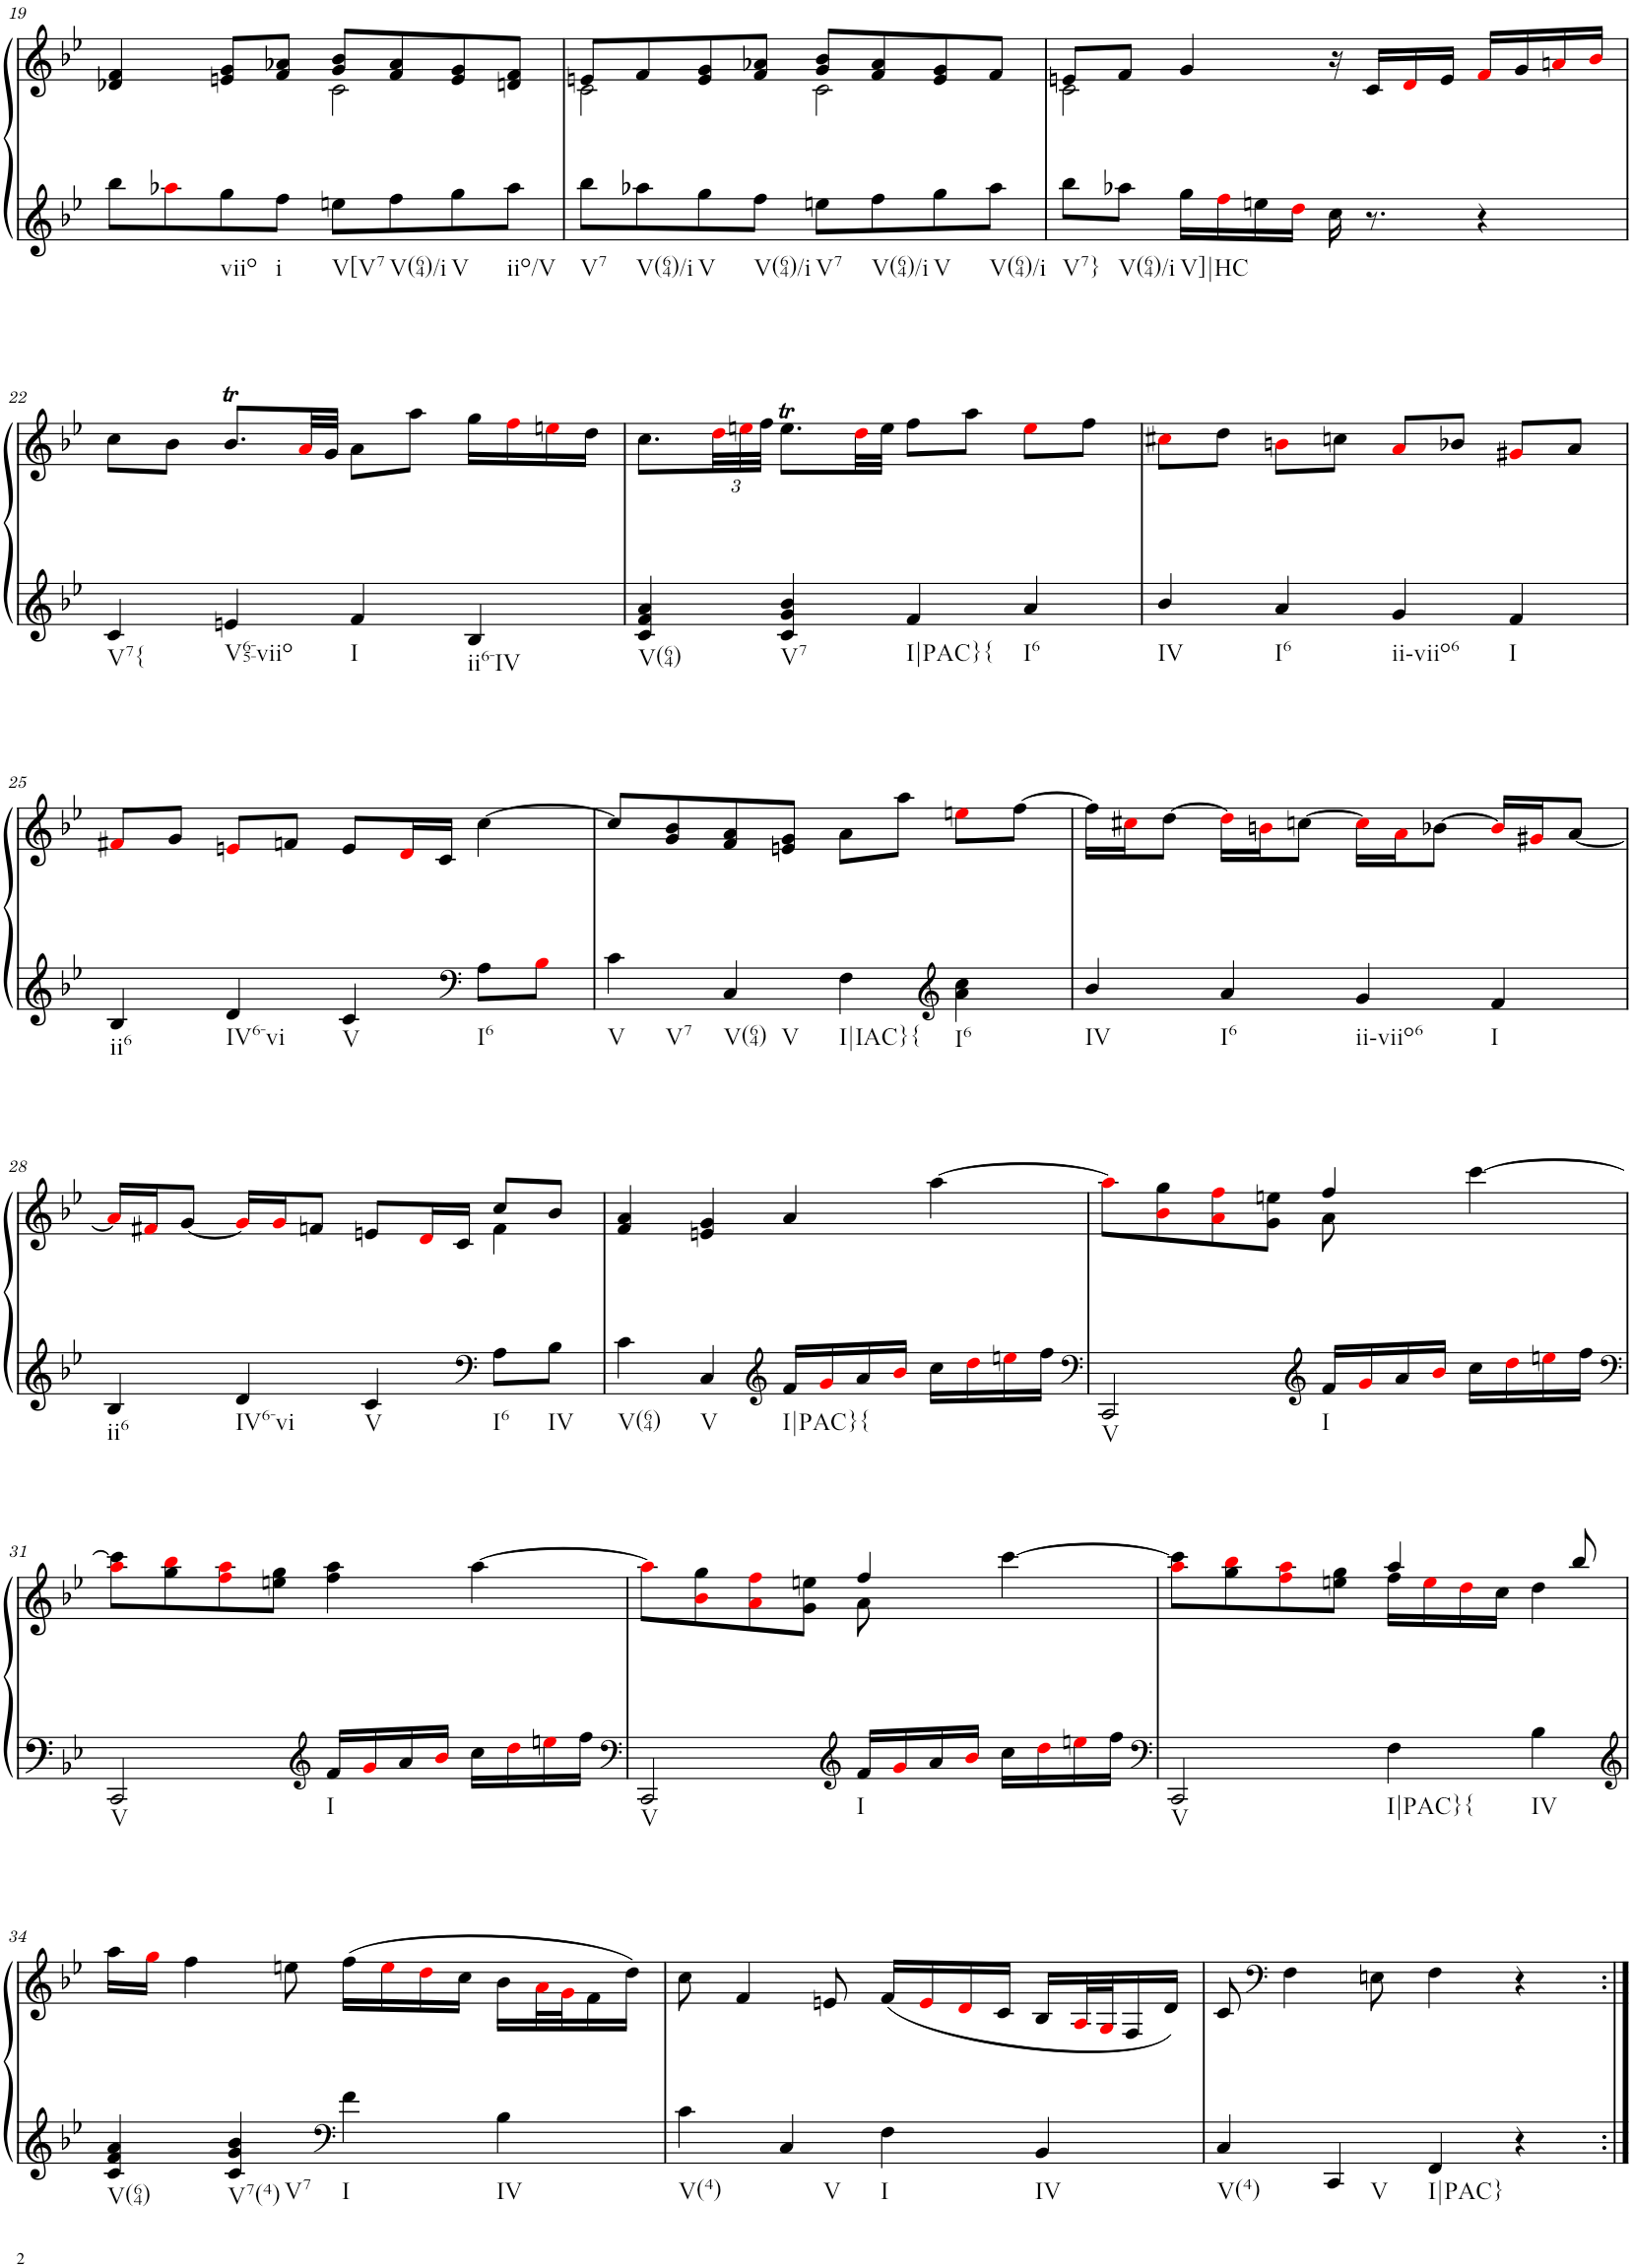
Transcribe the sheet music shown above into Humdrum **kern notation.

**kern	**kern
*part1	*part1
*staff2	*staff1
*I"Piano	*
*I'Pno.	*
!!LO:PB:g=z
*clefG2	*clefG2
*k[b-e-]	*k[b-e-]
*M4/4	*M4/4
*met(c)	*met(c)
=19	=19
*	*^
8bb-\L	4d-X/ 4f/	2ryy
8aa-Xi\	.	.
!LO:TX:b:t=viio	!	!
8gg\	8en/ 8g/L	.
!LO:TX:b:t=i	!	!
8ff\J	8f/ 8a-X/J	.
!LO:TX:b:t=V[V7	!	!
8een\L	8g/ 8b-/L	2c\
!LO:TX:b:t=V(64)/i	!	!
8ff\	8f/ 8a-/	.
!LO:TX:b:t=V	!	!
8gg\	8e/ 8g/	.
!LO:TX:b:t=iio/V	!	!
8aa-\J	8dn/ 8f/J	.
=20	=20	=20
!LO:TX:b:t=V7	!	!
8bb-\L	8en/L	2c\
!LO:TX:b:t=V(64)/i	!	!
8aa-X\	8f/	.
!LO:TX:b:t=V	!	!
8gg\	8e/ 8g/	.
!LO:TX:b:t=V(64)/i	!	!
8ff\J	8f/ 8a-X/J	.
!LO:TX:b:t=V7	!	!
8een\L	8g/ 8b-/L	2c\
!LO:TX:b:t=V(64)/i	!	!
8ff\	8f/ 8a-/	.
!LO:TX:b:t=V	!	!
8gg\	8e/ 8g/	.
!LO:TX:b:t=V(64)/i	!	!
8aa-\J	8f/J	.
=21	=21	=21
!LO:TX:b:t=V7}	!	!
8bb-\L	8en/L	2c\
!LO:TX:b:t=V(64)/i	!	!
8aa-X\J	8f/J	.
!LO:TX:b:t=V]|HC	!	!
16gg\LL	4g/	.
16ffi\	.	.
16een\	.	.
16ddi\JJ	.	.
16cc\	16r	2ryy
8.r	16c/LL	.
.	16di/	.
.	16e/JJ	.
4r	16fi/LL	.
.	16g/	.
.	16ani/	.
.	16b-i/JJ	.
*	*v	*v
!!LO:LB:g=z
=22	=22
!LO:TX:b:t=V7{	!
4c/	8cc\L
.	8b-\J
!LO:TX:b:t=V65-viio	!
4en/	8.b-T/L
.	32ai/LL
.	32g/JJJ
!LO:TX:b:t=I	!
4f/	8a\L
.	8aa\J
!LO:TX:b:t=ii6-IV	!
4B-/	16gg\LL
.	16ffi\
.	16eeni\
.	16dd\JJ
=23	=23
!LO:TX:b:t=V(64)	!
4c/ 4f/ 4a/	8.cc\L
*	*Xbrackettup
.	48ddi\LL
.	48eeni\
.	48ff\JJJ
!LO:TX:b:t=V7	!
4c/ 4g/ 4b-/	8.eet\L
.	32ddi\LL
.	32ee\JJJ
!LO:TX:b:t=I|PAC}{	!
4f/	8ff\L
.	8aa\J
!LO:TX:b:t=I6	!
4a/	8eei\L
.	8ff\J
=24	=24
!LO:TX:b:t=IV	!
4b-/	8cc#Xi\L
.	8dd\J
!LO:TX:b:t=I6	!
4a/	8bni\L
.	8ccn\J
!LO:TX:b:t=ii-viio6	!
4g/	8ai/L
.	8b-X/J
!LO:TX:b:t=I	!
4f/	8g#Xi/L
.	8a/J
!!LO:LB:g=z
=25	=25
!LO:TX:b:t=ii6	!
4B-/	8f#Xi/L
.	8g/J
!LO:TX:b:t=IV6-vi	!
4d/	8eni/L
.	8fn/J
!LO:TX:b:t=V	!
4c/	8e/L
.	16di/L
.	16c/JJ
*clefF4	*
!LO:TX:b:t=I6	!
8A\L	[4cc\
8B-i\J	.
=26	=26
!LO:TX:b:t=V	!
!LO:TX:b:t=V7	!
4c\	8cc/L]
.	8g/ 8b-/
!LO:TX:b:t=V(64)	!
!LO:TX:b:t=V	!
4C/	8f/ 8a/
.	8en/ 8g/J
!LO:TX:b:t=I|IAC}{	!
4F\	8a\L
.	8aa\J
*clefG2	*
!LO:TX:b:t=I6	!
4a\ 4cc\	8eeni\L
.	[8ff\J
=27	=27
!LO:TX:b:t=IV	!
4b-/	16ff\LL]
.	16cc#Xi\J
.	[8dd\J
!LO:TX:b:t=I6	!
4a/	16ddi\LL]
.	16bni\J
.	[8ccn\J
!LO:TX:b:t=ii-viio6	!
4g/	16cci\LL]
.	16ai\J
.	[8b-X\J
!LO:TX:b:t=I	!
4f/	16b-i/LL]
.	16g#Xi/J
.	[8a/J
!!LO:LB:g=z
=28	=28
*	*^
!LO:TX:b:t=ii6	!	!
4B-/	16ai/LL]	2.ryy
.	16f#Xi/J	.
.	[8g/J	.
!LO:TX:b:t=IV6-vi	!	!
4d/	16gi/LL]	.
.	16gi/J	.
.	8fn/J	.
!LO:TX:b:t=V	!	!
4c/	8en/L	.
.	16di/L	.
.	16c/JJ	.
*clefF4	*	*
!LO:TX:b:t=I6	!	!
8A\L	8cc/L	4f\
!LO:TX:b:t=IV	!	!
8B-\J	8b-/J	.
*	*v	*v
=29	=29
!LO:TX:b:t=V(64)	!
4c\	4f/ 4a/
!LO:TX:b:t=V	!
4C/	4en/ 4g/
*clefG2	*
!LO:TX:b:t=I|PAC}{	!
16f/LL	4a/
16gi/	.
16a/	.
16b-i/JJ	.
16cc\LL	[>4aa\
16ddi\	.
16eeni\	.
16ff\JJ	.
=30	=30
*clefF4	*
*	*^
!LO:TX:b:t=V	!	!
2CC/	8aai\L]	2ryy
.	8b-i\ 8gg\	.
.	8ai\ 8ffi\	.
.	8g\ 8een\J	.
*clefG2	*	*
!LO:TX:b:t=I	!	!
16f/LL	4ff/	8a\
16gi/	.	.
16a/	.	4.ryy
16b-i/JJ	.	.
16cc\LL	[>4ccc\	.
16ddi\	.	.
16eeni\	.	.
16ff\JJ	.	.
*	*v	*v
!!LO:LB:g=z
=31	=31
*clefF4	*
!LO:TX:b:t=V	!
2CC/	8aai\ 8ccc\]L
.	8gg\ 8bb-i\
.	8ffi\ 8aai\
.	8een\ 8gg\J
*clefG2	*
!LO:TX:b:t=I	!
16f/LL	4ff\ 4aa\
16gi/	.
16a/	.
16b-i/JJ	.
16cc\LL	[>4aa\
16ddi\	.
16eeni\	.
16ff\JJ	.
=32	=32
*clefF4	*
*	*^
!LO:TX:b:t=V	!	!
2CC/	8aai\L]	2ryy
.	8b-i\ 8gg\	.
.	8ai\ 8ffi\	.
.	8g\ 8een\J	.
*clefG2	*	*
!LO:TX:b:t=I	!	!
16f/LL	4ff/	8a\
16gi/	.	.
16a/	.	4.ryy
16b-i/JJ	.	.
16cc\LL	[>4ccc\	.
16ddi\	.	.
16eeni\	.	.
16ff\JJ	.	.
=33	=33	=33
*clefF4	*	*
!LO:TX:b:t=V	!	!
2CC/	8aai\ 8ccc\]L	2ryy
.	8gg\ 8bb-i\	.
.	8ffi\ 8aai\	.
.	8een\ 8gg\J	.
!LO:TX:b:t=I|PAC}{	!	!
4F\	4aa/	16ff\LL
.	.	16eei\
.	.	16ddi\
.	.	16cc\JJ
!LO:TX:b:t=IV	!	!
4B-\	8ryy	4dd\
.	8bb-/	.
*	*v	*v
!!LO:LB:g=z
=34	=34
*clefG2	*
!LO:TX:b:t=V(64)	!
4c/ 4f/ 4a/	16aa\LL
.	16ggi\JJ
.	4ff\
!LO:TX:b:t=V7(4)	!
!LO:TX:b:t=V7	!
4c/ 4g/ 4b-/	.
.	8een\
*clefF4	*
!LO:TX:b:t=I	!
4f\	(16ff\LL
.	16eei\
.	16ddi\
.	16cc\JJ
!LO:TX:b:t=IV	!
4B-\	16b-\LL
.	32ai\L
.	32gi\J
.	16f\
.	16dd\JJ)
=35	=35
!LO:TX:b:t=V(4)	!
4c\	8cc\
.	4f/
!LO:TX:b:t=V	!
4C/	.
.	8en/
!LO:TX:b:t=I	!
4F\	(16f/LL
.	16ei/
.	16di/
.	16c/JJ
!LO:TX:b:t=IV	!
4BB-/	16B-/LL
.	32Ai/L
.	32Gi/J
.	16F/
.	16d/JJ)
=36	=36
!LO:TX:b:t=V(4)	!
4C/	8c/
*	*clefF4
.	4F\
!LO:TX:b:t=V	!
4CC/	.
.	8En\
!LO:TX:b:t=I|PAC}	!
4FF/	4F\
4r	4r
=:|!	=:|!
*-	*-
